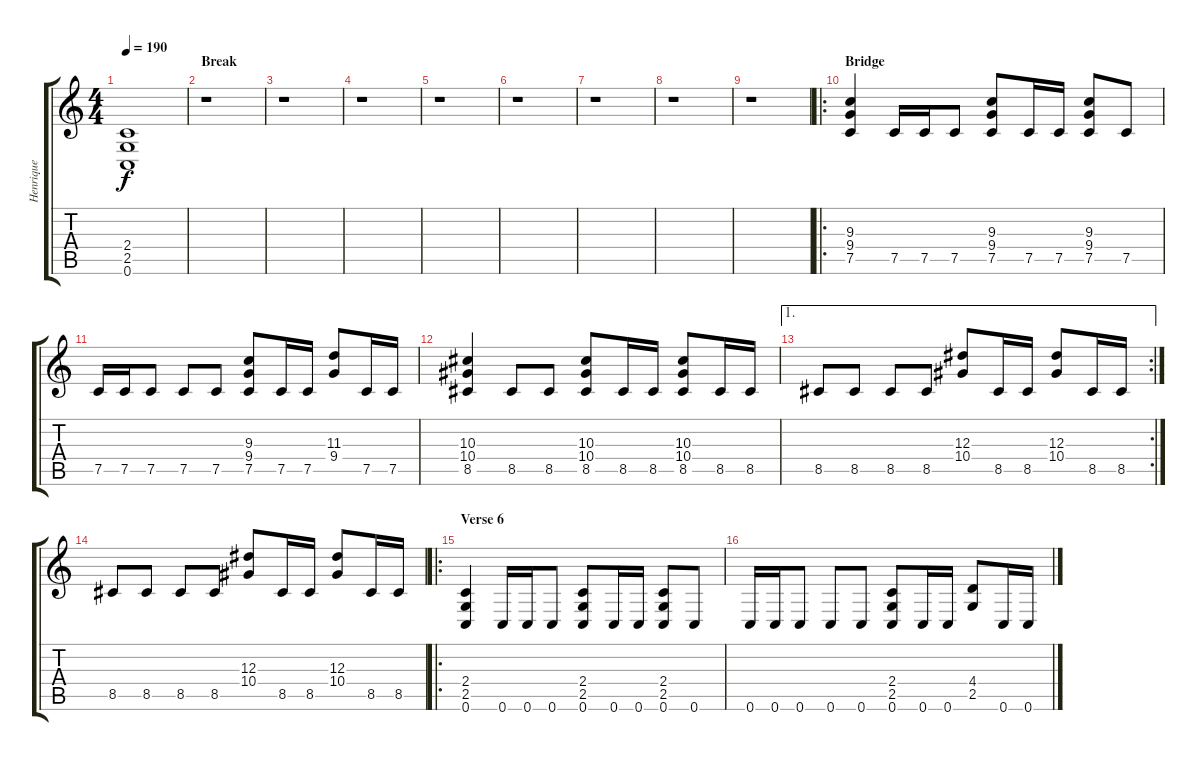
\track ("Henrique" "Henrique") {instrument distortionguitar}
\staff {score tabs}
\tuning (C4 G3 Eb3 Bb2 F2 C2) {hide}
\ts (4 4)
\tempo 190
\clef g2
\ks c
(2.4{t} 2.5{t} 0.6{t}).1{dy f} |
\section ("" "Break")
r.1 |
r.1 |
r.1 |
r.1 |
r.1 |
r.1 |
r.1 |
r.1 |
\ro
\section ("" "Bridge")
(9.3 9.4 7.5).4{instrument distortionguitar} 7.5.16 7.5.16 7.5.8 (9.3 9.4 7.5).8 7.5.16 7.5.16 (9.3 9.4 7.5).8 7.5.8 |
7.5.16 7.5.16 7.5.8 7.5.8 7.5.8 (9.3 9.4 7.5).8 7.5.16 7.5.16 (11.3 9.4).8 7.5.16 7.5.16 |
(10.3 10.4 8.5).4 8.5.8 8.5.8 (10.3 10.4 8.5).8 8.5.16 8.5.16 (10.3 10.4 8.5).8 8.5.16 8.5.16 |
\ae 1
\rc 2
8.5.8 8.5.8 8.5.8 8.5.8 (12.3 10.4).8 8.5.16 8.5.16 (12.3 10.4).8 8.5.16 8.5.16 |
8.5.8 8.5.8 8.5.8 8.5.8 (12.3 10.4).8 8.5.16 8.5.16 (12.3 10.4).8 8.5.16 8.5.16 |
\ro
\section ("" "Verse 6")
(2.4 2.5 0.6).4 0.6.16 0.6.16 0.6.8 (2.4 2.5 0.6).8 0.6.16 0.6.16 (2.4 2.5 0.6).8 0.6.8 |
0.6.16 0.6.16 0.6.8 0.6.8 0.6.8 (2.4 2.5 0.6).8 0.6.16 0.6.16 (4.4 2.5).8 0.6.16 0.6.16
